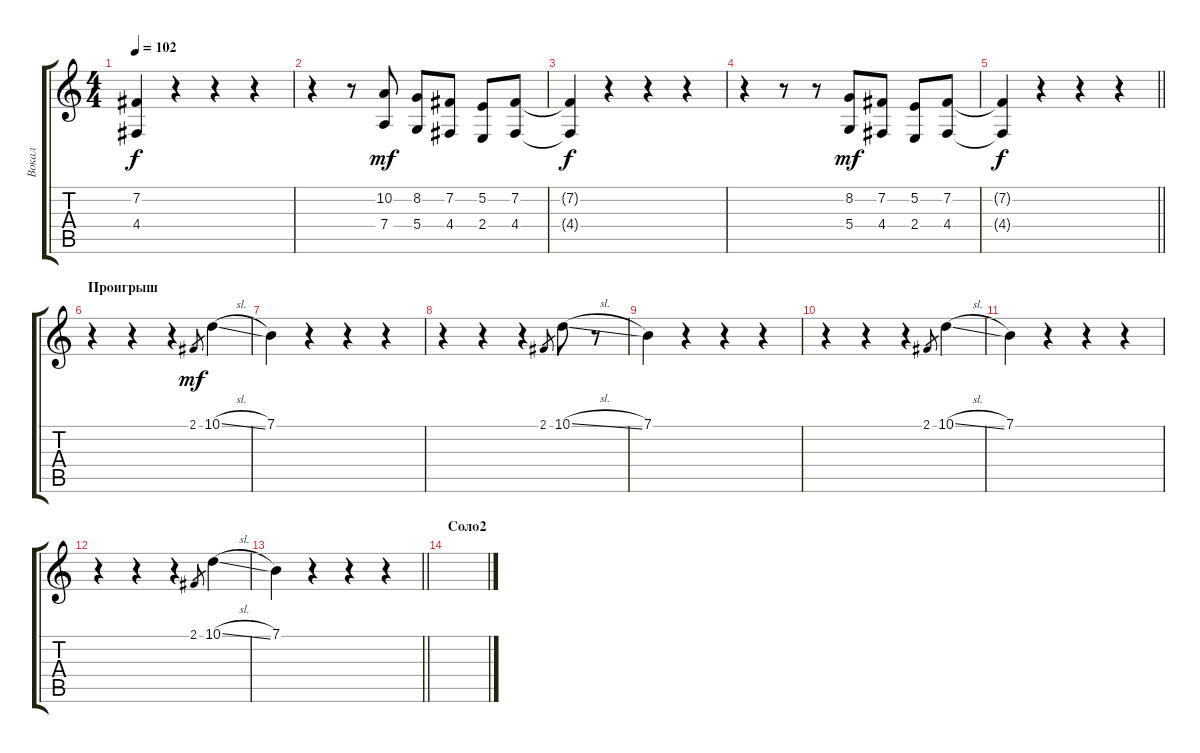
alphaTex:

\track ("Вокал" "Вокал") {instrument viola}
\staff {score tabs}
\tuning (E4 B3 G3 D3 A2 E2) {hide}
\ts (4 4)
\tempo 102
\clef g2
\ks c
(7.2{t} 4.4{t}).4{dy f} r.4 r.4 r.4 |
r.4 r.8 (10.2 7.4).8{dy mf} (8.2 5.4).8 (7.2 4.4).8 (5.2 2.4).8 (7.2 4.4).8 |
(7.2{t} 4.4{t}).4{dy f} r.4 r.4 r.4 |
r.4 r.8 r.8 (8.2 5.4).8{dy mf} (7.2 4.4).8 (5.2 2.4).8 (7.2 4.4).8 |
\barLineRight lightlight
(7.2{t} 4.4{t}).4{dy f} r.4 r.4 r.4 |
\section ("" "Проигрыш")
r.4 r.4 r.4 2.1.8{gr dy mf} 10.1{sl}.4 |
7.1.4 r.4 r.4 r.4 |
r.4 r.4 r.4 2.1.8{gr} 10.1{sl}.8 r.8 |
7.1.4 r.4 r.4 r.4 |
r.4 r.4 r.4 2.1.8{gr} 10.1{sl}.4 |
7.1.4 r.4 r.4 r.4 |
r.4 r.4 r.4 2.1.8{gr} 10.1{sl}.4 |
\barLineRight lightlight
7.1.4 r.4 r.4 r.4 |
\section ("" "Соло2")
